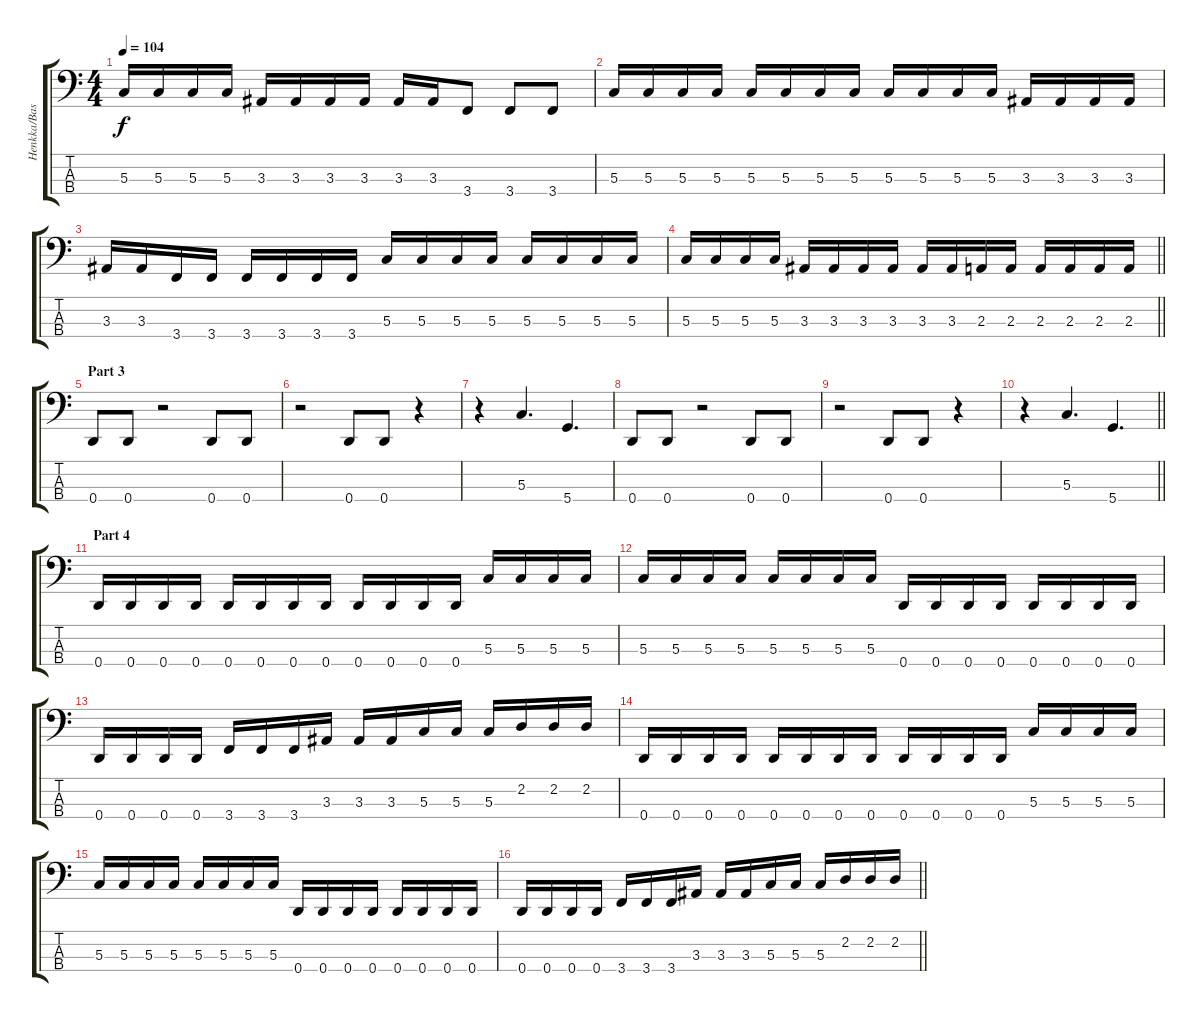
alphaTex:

\track ("Henkka/Bass" "Henkka/Bas") {instrument electricbassfinger}
\staff {score tabs}
\tuning (F2 C2 G1 D1) {hide}
\ts (4 4)
\tempo 104
\clef f4
\ks c
5.3.16{dy f} 5.3.16 5.3.16 5.3.16 3.3.16 3.3.16 3.3.16 3.3.16 3.3.16 3.3.16 3.4.8 3.4.8 3.4.8 |
5.3.16 5.3.16 5.3.16 5.3.16 5.3.16 5.3.16 5.3.16 5.3.16 5.3.16 5.3.16 5.3.16 5.3.16 3.3.16 3.3.16 3.3.16 3.3.16 |
3.3.16 3.3.16 3.4.16 3.4.16 3.4.16 3.4.16 3.4.16 3.4.16 5.3.16 5.3.16 5.3.16 5.3.16 5.3.16 5.3.16 5.3.16 5.3.16 |
\barLineRight lightlight
5.3.16 5.3.16 5.3.16 5.3.16 3.3.16 3.3.16 3.3.16 3.3.16 3.3.16 3.3.16 2.3.16 2.3.16 2.3.16 2.3.16 2.3.16 2.3.16 |
\section ("" "Part 3")
0.4.8 0.4.8 r.2 0.4.8 0.4.8 |
r.2 0.4.8 0.4.8 r.4 |
r.4 5.3.4{d} 5.4.4{d} |
0.4.8 0.4.8 r.2 0.4.8 0.4.8 |
r.2 0.4.8 0.4.8 r.4 |
\barLineRight lightlight
r.4 5.3.4{d} 5.4.4{d} |
\section ("" "Part 4")
0.4.16 0.4.16 0.4.16 0.4.16 0.4.16 0.4.16 0.4.16 0.4.16 0.4.16 0.4.16 0.4.16 0.4.16 5.3.16 5.3.16 5.3.16 5.3.16 |
5.3.16 5.3.16 5.3.16 5.3.16 5.3.16 5.3.16 5.3.16 5.3.16 0.4.16 0.4.16 0.4.16 0.4.16 0.4.16 0.4.16 0.4.16 0.4.16 |
0.4.16 0.4.16 0.4.16 0.4.16 3.4.16 3.4.16 3.4.16 3.3.16 3.3.16 3.3.16 5.3.16 5.3.16 5.3.16 2.2.16 2.2.16 2.2.16 |
0.4.16 0.4.16 0.4.16 0.4.16 0.4.16 0.4.16 0.4.16 0.4.16 0.4.16 0.4.16 0.4.16 0.4.16 5.3.16 5.3.16 5.3.16 5.3.16 |
5.3.16 5.3.16 5.3.16 5.3.16 5.3.16 5.3.16 5.3.16 5.3.16 0.4.16 0.4.16 0.4.16 0.4.16 0.4.16 0.4.16 0.4.16 0.4.16 |
\barLineRight lightlight
0.4.16 0.4.16 0.4.16 0.4.16 3.4.16 3.4.16 3.4.16 3.3.16 3.3.16 3.3.16 5.3.16 5.3.16 5.3.16 2.2.16 2.2.16 2.2.16
